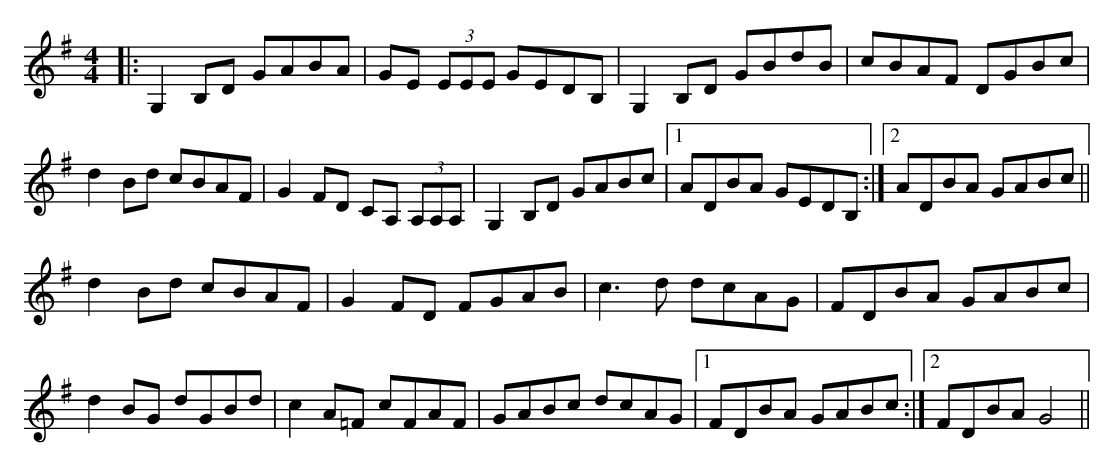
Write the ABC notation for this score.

X:1
M:4/4
K:G
|:G,2 B,D GABA|GE (3EEE GEDB,|G,2 B,D GBdB|cBAF DGBc|
d2 Bd cBAF|G2 FD CA, (3A,A,A,|G,2 B,D GABc|1 ADBA GEDB,:|2 ADBA GABc||
d2 Bd cBAF|G2 FD FGAB|c3 d dcAG|FDBA GABc|
d2 BG dGBd|c2 A=F cFAF|GABc dcAG|1 FDBA GABc:|2 FDBA G4||
